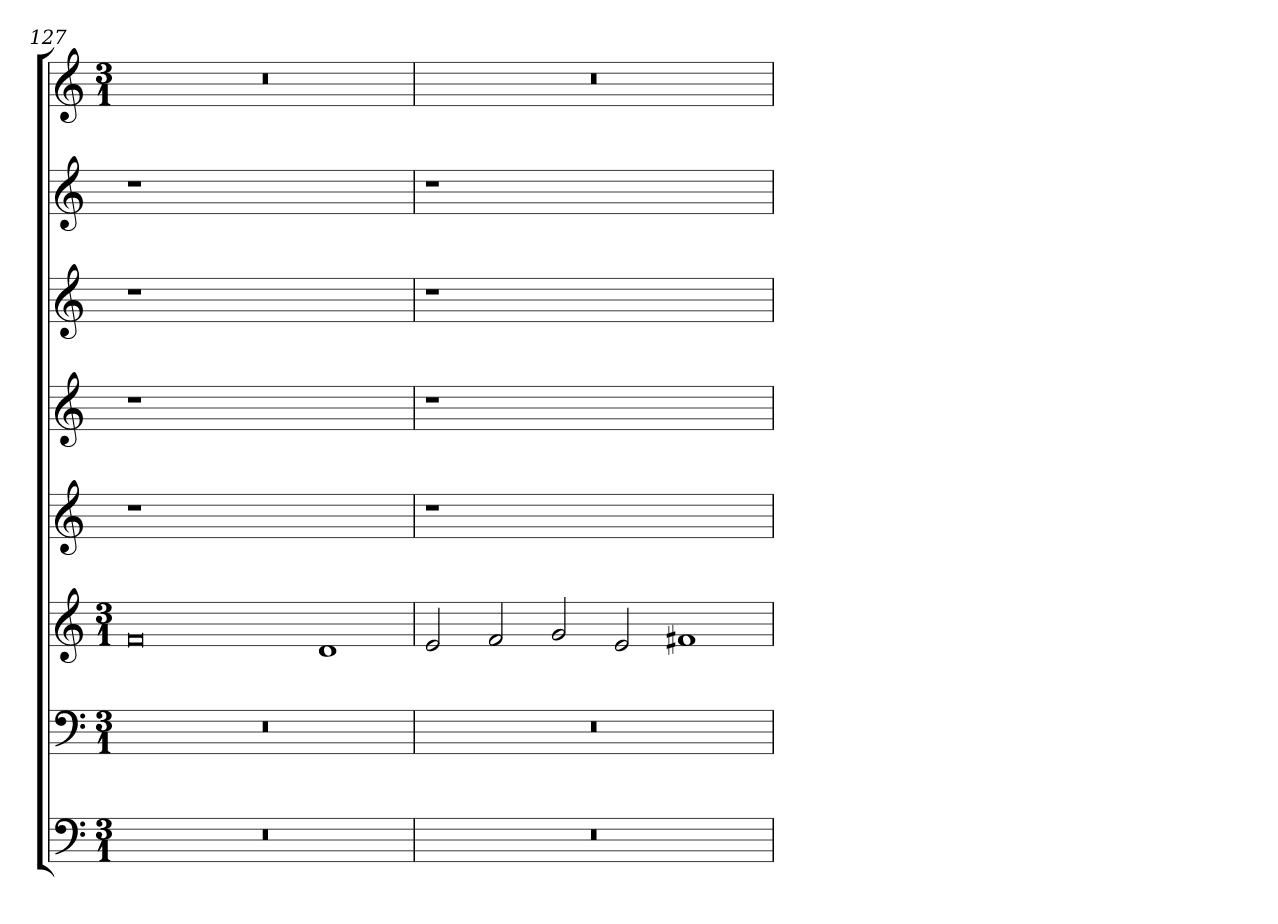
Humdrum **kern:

**kern	**kern	**kern	**kern	**kern	**kern	**kern	**kern
*part8	*part7	*part6	*part5	*part4	*part3	*part2	*part1
*staff8	*staff7	*staff6	*staff5	*staff4	*staff3	*staff2	*staff1
*clefF4	*clefF4	*clefG2	*clefG2	*clefG2	*clefG2	*clefG2	*clefG2
*k[]	*k[]	*k[]	*k[]	*k[]	*k[]	*k[]	*k[]
*C:	*C:	*C:	*C:	*C:	*C:	*C:	*C:
*M3/1	*M3/1	*M3/1	*	*	*	*	*M3/1
=127	=127	=127	=127	=127	=127	=127	=127
0.r	0.r	0f	1r	1r	1r	1r	0.r
.	.	.	0ryy	0ryy	0ryy	0ryy	.
.	.	1d	.	.	.	.	.
!!LO:LB:g=z
=128	=128	=128	=128	=128	=128	=128	=128
0.r	0.r	2e/	1r	1r	1r	1r	0.r
.	.	2f/	.	.	.	.	.
.	.	2g/	0ryy	0ryy	0ryy	0ryy	.
.	.	2e/	.	.	.	.	.
.	.	1f#X	.	.	.	.	.
=	=	=	=	=	=	=	=
*-	*-	*-	*-	*-	*-	*-	*-
